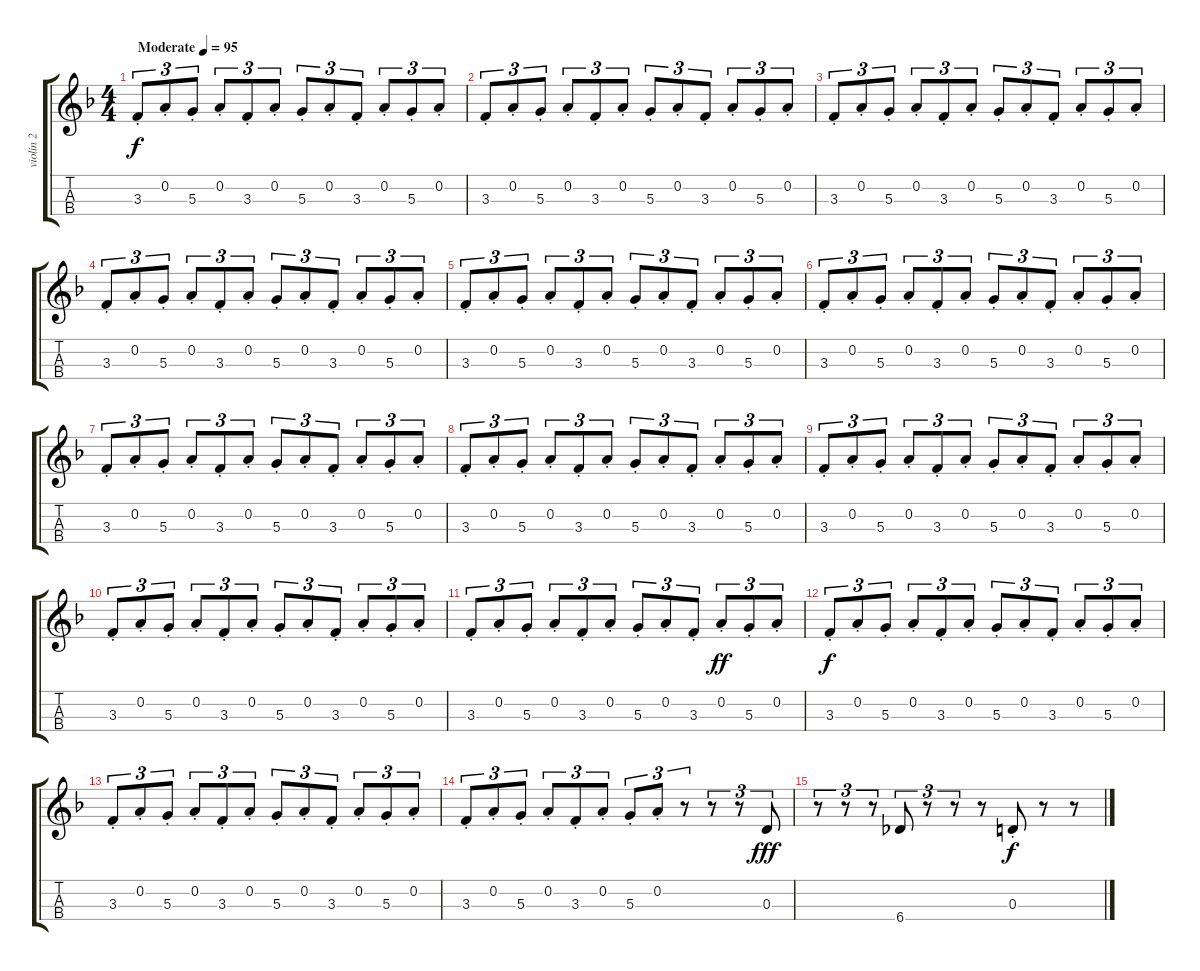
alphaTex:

\track ("violin 2" "violin 2") {instrument stringensemble1}
\staff {score tabs}
\tuning (E5 A4 D4 G3) {hide}
\ts (4 4)
\tempo (95 "Moderate")
\clef g2
\ks f
3.3{st}.8{tu (3 2) dy f instrument stringensemble1} 0.2{st}.8{tu (3 2)} 5.3{st}.8{tu (3 2)} 0.2{st}.8{tu (3 2)} 3.3{st}.8{tu (3 2)} 0.2{st}.8{tu (3 2)} 5.3{st}.8{tu (3 2)} 0.2{st}.8{tu (3 2)} 3.3{st}.8{tu (3 2)} 0.2{st}.8{tu (3 2)} 5.3{st}.8{tu (3 2)} 0.2{st}.8{tu (3 2)} |
3.3{st}.8{tu (3 2)} 0.2{st}.8{tu (3 2)} 5.3{st}.8{tu (3 2)} 0.2{st}.8{tu (3 2)} 3.3{st}.8{tu (3 2)} 0.2{st}.8{tu (3 2)} 5.3{st}.8{tu (3 2)} 0.2{st}.8{tu (3 2)} 3.3{st}.8{tu (3 2)} 0.2{st}.8{tu (3 2)} 5.3{st}.8{tu (3 2)} 0.2{st}.8{tu (3 2)} |
3.3{st}.8{tu (3 2)} 0.2{st}.8{tu (3 2)} 5.3{st}.8{tu (3 2)} 0.2{st}.8{tu (3 2)} 3.3{st}.8{tu (3 2)} 0.2{st}.8{tu (3 2)} 5.3{st}.8{tu (3 2)} 0.2{st}.8{tu (3 2)} 3.3{st}.8{tu (3 2)} 0.2{st}.8{tu (3 2)} 5.3{st}.8{tu (3 2)} 0.2{st}.8{tu (3 2)} |
3.3{st}.8{tu (3 2)} 0.2{st}.8{tu (3 2)} 5.3{st}.8{tu (3 2)} 0.2{st}.8{tu (3 2)} 3.3{st}.8{tu (3 2)} 0.2{st}.8{tu (3 2)} 5.3{st}.8{tu (3 2)} 0.2{st}.8{tu (3 2)} 3.3{st}.8{tu (3 2)} 0.2{st}.8{tu (3 2)} 5.3{st}.8{tu (3 2)} 0.2{st}.8{tu (3 2)} |
3.3{st}.8{tu (3 2)} 0.2{st}.8{tu (3 2)} 5.3{st}.8{tu (3 2)} 0.2{st}.8{tu (3 2)} 3.3{st}.8{tu (3 2)} 0.2{st}.8{tu (3 2)} 5.3{st}.8{tu (3 2)} 0.2{st}.8{tu (3 2)} 3.3{st}.8{tu (3 2)} 0.2{st}.8{tu (3 2)} 5.3{st}.8{tu (3 2)} 0.2{st}.8{tu (3 2)} |
3.3{st}.8{tu (3 2)} 0.2{st}.8{tu (3 2)} 5.3{st}.8{tu (3 2)} 0.2{st}.8{tu (3 2)} 3.3{st}.8{tu (3 2)} 0.2{st}.8{tu (3 2)} 5.3{st}.8{tu (3 2)} 0.2{st}.8{tu (3 2)} 3.3{st}.8{tu (3 2)} 0.2{st}.8{tu (3 2)} 5.3{st}.8{tu (3 2)} 0.2{st}.8{tu (3 2)} |
3.3{st}.8{tu (3 2)} 0.2{st}.8{tu (3 2)} 5.3{st}.8{tu (3 2)} 0.2{st}.8{tu (3 2)} 3.3{st}.8{tu (3 2)} 0.2{st}.8{tu (3 2)} 5.3{st}.8{tu (3 2)} 0.2{st}.8{tu (3 2)} 3.3{st}.8{tu (3 2)} 0.2{st}.8{tu (3 2)} 5.3{st}.8{tu (3 2)} 0.2{st}.8{tu (3 2)} |
3.3{st}.8{tu (3 2)} 0.2{st}.8{tu (3 2)} 5.3{st}.8{tu (3 2)} 0.2{st}.8{tu (3 2)} 3.3{st}.8{tu (3 2)} 0.2{st}.8{tu (3 2)} 5.3{st}.8{tu (3 2)} 0.2{st}.8{tu (3 2)} 3.3{st}.8{tu (3 2)} 0.2{st}.8{tu (3 2)} 5.3{st}.8{tu (3 2)} 0.2{st}.8{tu (3 2)} |
3.3{st}.8{tu (3 2)} 0.2{st}.8{tu (3 2)} 5.3{st}.8{tu (3 2)} 0.2{st}.8{tu (3 2)} 3.3{st}.8{tu (3 2)} 0.2{st}.8{tu (3 2)} 5.3{st}.8{tu (3 2)} 0.2{st}.8{tu (3 2)} 3.3{st}.8{tu (3 2)} 0.2{st}.8{tu (3 2)} 5.3{st}.8{tu (3 2)} 0.2{st}.8{tu (3 2)} |
3.3{st}.8{tu (3 2)} 0.2{st}.8{tu (3 2)} 5.3{st}.8{tu (3 2)} 0.2{st}.8{tu (3 2)} 3.3{st}.8{tu (3 2)} 0.2{st}.8{tu (3 2)} 5.3{st}.8{tu (3 2)} 0.2{st}.8{tu (3 2)} 3.3{st}.8{tu (3 2)} 0.2{st}.8{tu (3 2)} 5.3{st}.8{tu (3 2)} 0.2{st}.8{tu (3 2)} |
3.3{st}.8{tu (3 2)} 0.2{st}.8{tu (3 2)} 5.3{st}.8{tu (3 2)} 0.2{st}.8{tu (3 2)} 3.3{st}.8{tu (3 2)} 0.2{st}.8{tu (3 2)} 5.3{st}.8{tu (3 2)} 0.2{st}.8{tu (3 2)} 3.3{st}.8{tu (3 2)} 0.2{st}.8{tu (3 2) dy ff} 5.3{st}.8{tu (3 2)} 0.2{st}.8{tu (3 2)} |
3.3{st}.8{tu (3 2) dy f} 0.2{st}.8{tu (3 2)} 5.3{st}.8{tu (3 2)} 0.2{st}.8{tu (3 2)} 3.3{st}.8{tu (3 2)} 0.2{st}.8{tu (3 2)} 5.3{st}.8{tu (3 2)} 0.2{st}.8{tu (3 2)} 3.3{st}.8{tu (3 2)} 0.2{st}.8{tu (3 2)} 5.3{st}.8{tu (3 2)} 0.2{st}.8{tu (3 2)} |
3.3{st}.8{tu (3 2)} 0.2{st}.8{tu (3 2)} 5.3{st}.8{tu (3 2)} 0.2{st}.8{tu (3 2)} 3.3{st}.8{tu (3 2)} 0.2{st}.8{tu (3 2)} 5.3{st}.8{tu (3 2)} 0.2{st}.8{tu (3 2)} 3.3{st}.8{tu (3 2)} 0.2{st}.8{tu (3 2)} 5.3{st}.8{tu (3 2)} 0.2{st}.8{tu (3 2)} |
3.3{st}.8{tu (3 2)} 0.2{st}.8{tu (3 2)} 5.3{st}.8{tu (3 2)} 0.2{st}.8{tu (3 2)} 3.3{st}.8{tu (3 2)} 0.2{st}.8{tu (3 2)} 5.3{st}.8{tu (3 2)} 0.2{st}.8{tu (3 2)} r.8{tu (3 2)} r.8{tu (3 2)} r.8{tu (3 2)} 0.3.8{tu (3 2) dy fff} |
r.8{tu (3 2)} r.8{tu (3 2)} r.8{tu (3 2)} 6.4.8{tu (3 2)} r.8{tu (3 2)} r.8{tu (3 2)} r.8 0.3{st}.8{dy f} r.8 r.8
